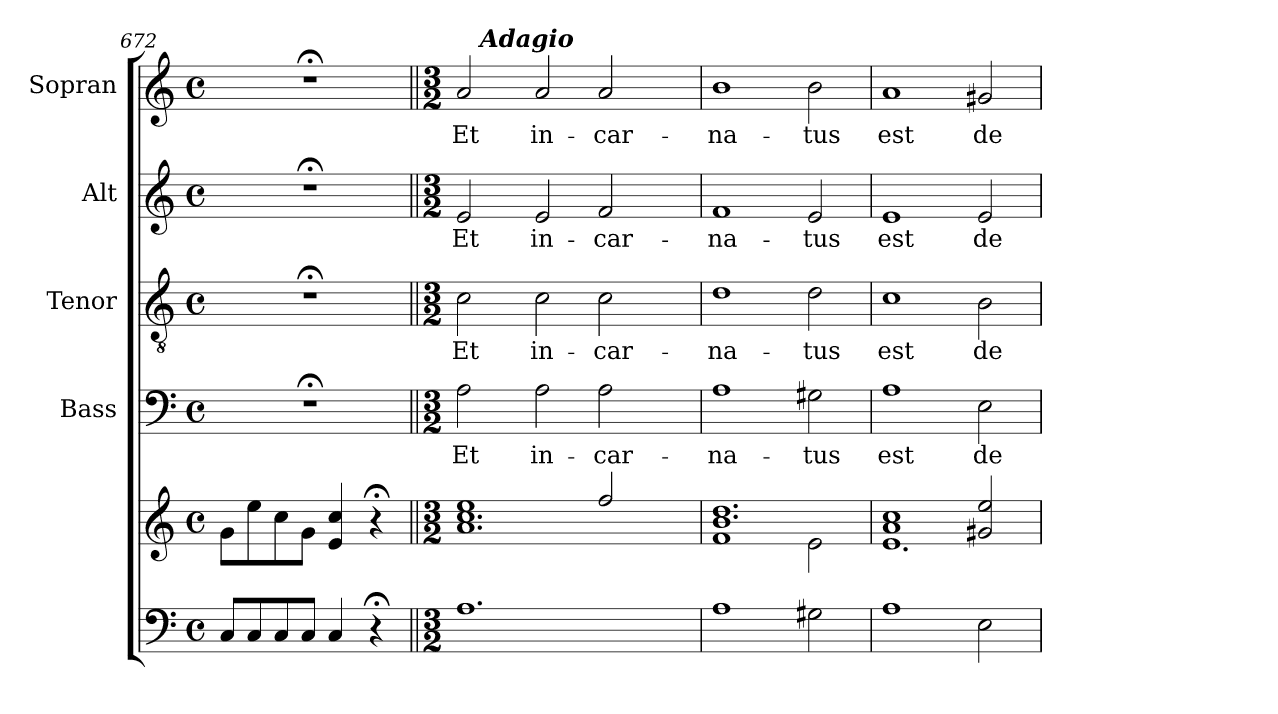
**kern	**kern	**kern	**text	**kern	**text	**kern	**text	**kern	**text
*part5	*part5	*part4	*part4	*part3	*part3	*part2	*part2	*part1	*part1
*staff6	*staff5	*staff4	*staff4	*staff3	*staff3	*staff2	*staff2	*staff1	*staff1
*	*	*I"Bass	*	*I"Tenor	*	*I"Alt	*	*I"Sopran	*
*	*	*I'B.	*	*I'T.	*	*I'A.	*	*I'S.	*
*clefF4	*clefG2	*clefF4	*	*clefGv2	*	*clefG2	*	*clefG2	*
*k[]	*k[]	*k[]	*	*k[]	*	*k[]	*	*k[]	*
*C:	*C:	*C:	*	*C:	*	*C:	*	*C:	*
*M4/4	*M4/4	*M4/4	*	*M4/4	*	*M4/4	*	*M4/4	*
*met(c)	*met(c)	*met(c)	*	*met(c)	*	*met(c)	*	*met(c)	*
=672	=672	=672	=672	=672	=672	=672	=672	=672	=672
8C/L	8g\L	1r;<	.	1r;<	.	1r;<	.	1r;<	.
8C/	8ee\	.	.	.	.	.	.	.	.
8C/	8cc\	.	.	.	.	.	.	.	.
8C/J	8g\J	.	.	.	.	.	.	.	.
4C/	4e/ 4cc/	.	.	.	.	.	.	.	.
4r;<	4r;<	.	.	.	.	.	.	.	.
!!LO:PB:g=z
=673||	=673||	=673||	=673||	=673||	=673||	=673||	=673||	=673||	=673||
*M3/2	*M3/2	*M3/2	*	*M3/2	*	*M3/2	*	*M3/2	*
*	*^	*	*	*	*	*	*	*	*
!	!	!	!	!LO:LY:b	!	!LO:LY:b	!	!LO:LY:b	!	!LO:LY:b
*	*	*	*	*	*	*	*	*	*^	*
1.A	1ee	1.a 1.cc	2A\	Et	2c\	Et	2e/	Et	2a/	16.ryy	Et
!	!	!	!	!	!	!	!	!	!	!LO:TX:a:Bi:t=Adagio	!
.	.	.	.	.	.	.	.	.	.	1ryy	.
!	!	!	!	!LO:LY:b	!	!LO:LY:b	!	!LO:LY:b	!	!	!LO:LY:b
.	.	.	2A\	in-	2c\	in-	2e/	in-	2a/	.	in-
!	!	!	!	!LO:LY:b	!	!LO:LY:b	!	!LO:LY:b	!	!	!LO:LY:b
.	2ff/	.	2A\	-car-	2c\	-car-	2f/	-car-	2a/	.	-car-
.	.	.	.	.	.	.	.	.	.	4ryy	.
.	.	.	.	.	.	.	.	.	.	8ryy	.
.	.	.	.	.	.	.	.	.	.	32ryy	.
=674	=674	=674	=674	=674	=674	=674	=674	=674	=674	=674	=674
!	!	!	!	!LO:LY:b	!	!LO:LY:b	!	!LO:LY:b	!	!	!LO:LY:b
*	*	*	*	*	*	*	*	*	*v	*v	*
1A	1.b 1.dd	1f	1A	-na-	1d	-na-	1f	-na-	1b	-na-
!	!	!	!	!LO:LY:b	!	!LO:LY:b	!	!LO:LY:b	!	!LO:LY:b
2G#X\	.	2e\	2G#X\	-tus	2d\	-tus	2e/	-tus	2b\	-tus
=675	=675	=675	=675	=675	=675	=675	=675	=675	=675	=675
!	!	!	!	!LO:LY:b	!	!LO:LY:b	!	!LO:LY:b	!	!LO:LY:b
1A	1a 1cc	1.e	1A	est	1c	est	1e	est	1a	est
!	!	!	!	!LO:LY:b	!	!LO:LY:b	!	!LO:LY:b	!	!LO:LY:b
2E\	2g#X/ 2ee/	.	2E\	de	2B\	de	2e/	de	2g#X/	de
*	*v	*v	*	*	*	*	*	*	*	*
=	=	=	=	=	=	=	=	=	=
*-	*-	*-	*-	*-	*-	*-	*-	*-	*-
